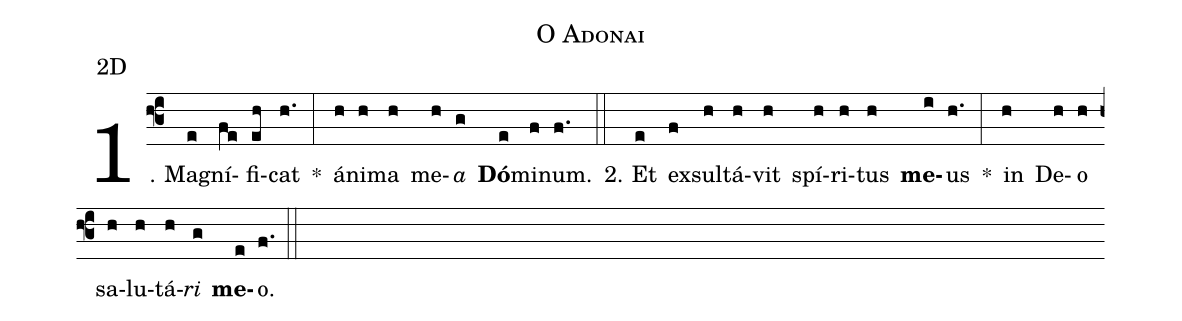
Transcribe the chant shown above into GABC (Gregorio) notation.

name:O Adonai;
office-part:Antiphona;
mode:2;
annotation:2D;
%%
(f3) 1. Ma(e)gní(fe)fi(eh)cat(h.) *(:) á(h)ni(h)ma(h) me(h)<i>a</i>(g) <b>Dó</b>(e)mi(f)num.(f.) (::)
2. Et(e) ex(f)sul(h)tá(h)vit(h) spí(h)ri(h)tus(h) <b>me</b>(i)us(h.) *(:) in(h) De(h)o(h) sa(h)lu(h)tá(h)<i>ri</i>(g) <b>me</b>(e)o.(f.) (::)
